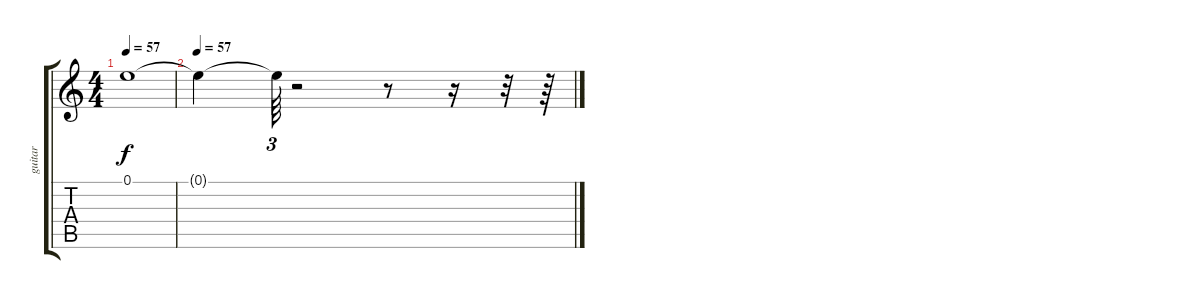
\track ("guitar" "guitar") {instrument acousticguitarsteel}
\staff {score tabs}
\tuning (E4 B3 G3 D3 A2 E2) {hide}
\ts (4 4)
\tempo 57
\clef g2
\ks c
0.1{t}.1{dy f} |
\tempo 57
0.1{t}.4 0.1{t}.64{tu (3 2)} r.2 r.8 r.16 r.32 r.64
